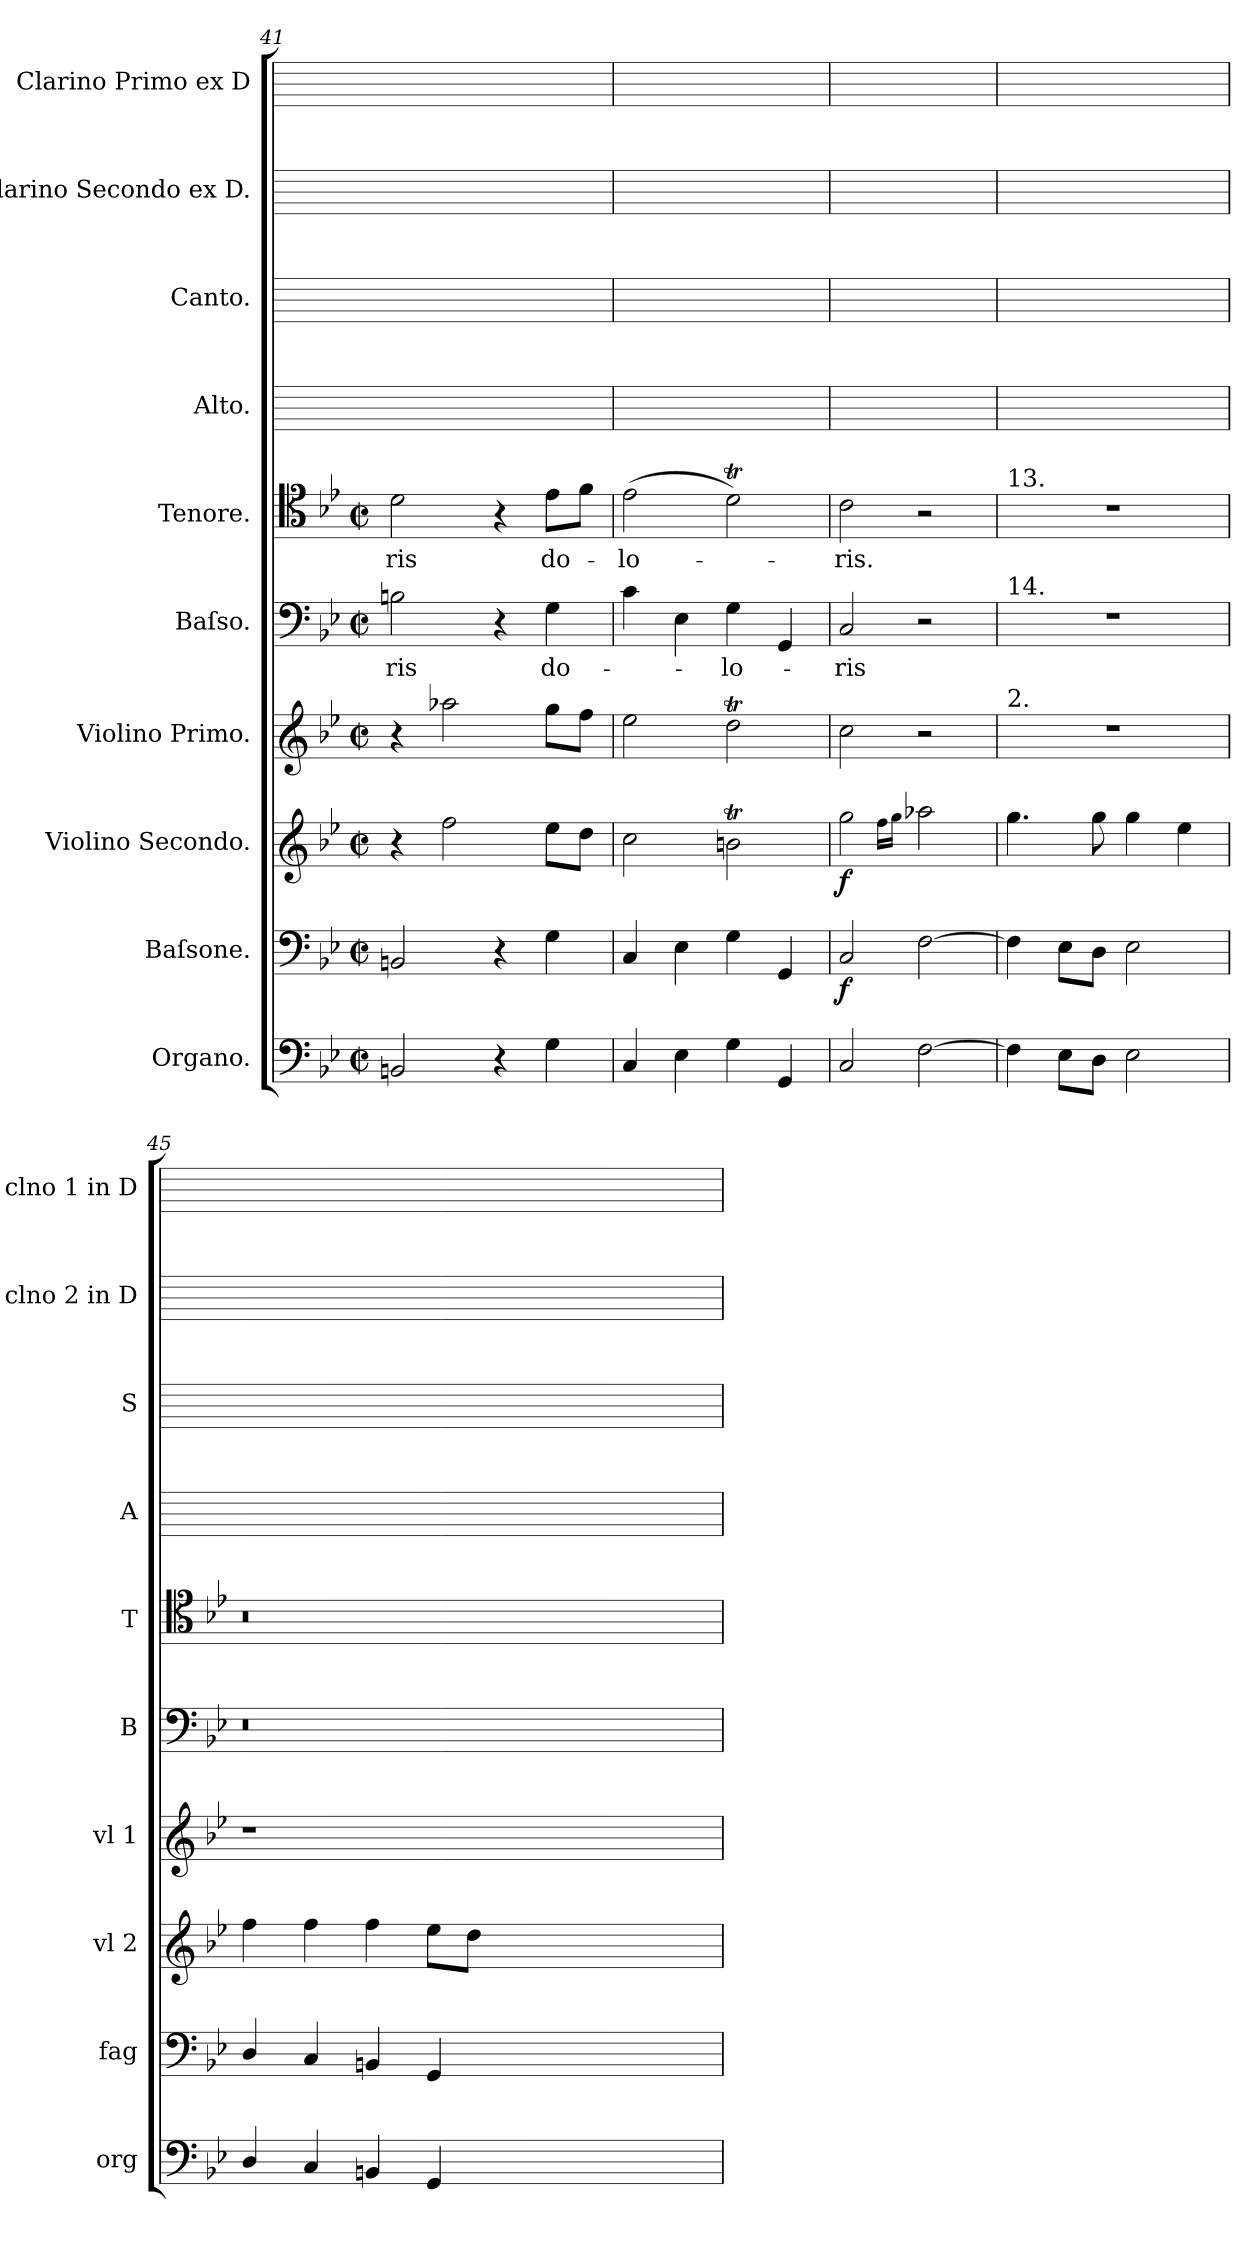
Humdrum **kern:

**kern	**kern	**dynam	**kern	**dynam	**kern	**kern	**text	**kern	**text	**kern	**kern	**kern	**kern
*part10	*part9	*part9	*part8	*part8	*part7	*part6	*part6	*part5	*part5	*part4	*part3	*part2	*part1
*staff10	*staff9	*staff9	*staff8	*staff8	*staff7	*staff6	*staff6	*staff5	*staff5	*staff4	*staff3	*staff2	*staff1
*I"Organo.	*I"Baſsone.	*	*I"Violino Secondo.	*	*I"Violino Primo.	*I"Baſso.	*	*I"Tenore.	*	*I"Alto.	*I"Canto.	*I"Clarino Secondo ex D.	*I"Clarino Primo ex D
*I'org	*I'fag	*	*I'vl 2	*	*I'vl 1	*I'B	*	*I'T	*	*I'A	*I'S	*I'clno 2 in D	*I'clno 1 in D
*clefF4	*clefF4	*	*clefG2	*	*clefG2	*clefF4	*	*clefC4	*	*	*	*	*
*k[b-e-]	*k[b-e-]	*	*k[b-e-]	*	*k[b-e-]	*k[b-e-]	*	*k[b-e-]	*	*	*	*	*
*g:	*g:	*	*g:	*	*g:	*g:	*	*g:	*	*	*	*	*
*M2/2	*M2/2	*	*M2/2	*	*M2/2	*M2/2	*	*M2/2	*	*	*	*	*
*met(c|)	*met(c|)	*	*met(c|)	*	*met(c|)	*met(c|)	*	*met(c|)	*	*	*	*	*
=41	=41	=41	=41	=41	=41	=41	=41	=41	=41	=41	=41	=41	=41
2BBn/	2BBn/	.	4r	.	4r	2Bn\	-ris	2d\	-ris	1ryy	1ryy	1ryy	1ryy
.	.	.	2ff\	.	2aa-X\	.	.	.	.	.	.	.	.
4r	4r	.	.	.	.	4r	.	4r	.	.	.	.	.
4G\	4G\	.	8ee-\L	.	8gg\L	4G\	do-	8e-\L	do-	.	.	.	.
.	.	.	8dd\J	.	8ff\J	.	.	8f\J	.	.	.	.	.
=42	=42	=42	=42	=42	=42	=42	=42	=42	=42	=42	=42	=42	=42
4C/	4C/	.	2cc\	.	2ee-\	4c\	.	(2e-\	-lo-	1ryy	1ryy	1ryy	1ryy
4E-\	4E-\	.	.	.	.	4E-\	.	.	.	.	.	.	.
4G\	4G\	.	2bnt\	.	2ddt\	4G\	-lo-	2dt\)	.	.	.	.	.
4GG/	4GG/	.	.	.	.	4GG/	.	.	.	.	.	.	.
=43	=43	=43	=43	=43	=43	=43	=43	=43	=43	=43	=43	=43	=43
2C/	2C/	f	2gg\	f	2cc\	2C/	-ris	2c\	-ris.	1ryy	1ryy	1ryy	1ryy
.	.	.	16qqff\LL	.	.	.	.	.	.	.	.	.	.
.	.	.	16qqgg\JJ	.	.	.	.	.	.	.	.	.	.
[2F\	[2F\	.	2aa-X\	.	2r	2r	.	2r	.	.	.	.	.
=44	=44	=44	=44	=44	=44	=44	=44	=44	=44	=44	=44	=44	=44
!	!	!	!	!	!	!	!	!LO:TX:a:t=13.	!	!	!	!	!
!	!	!	!	!	!	!LO:TX:a:t=14.	!	!	!	!	!	!	!
!	!	!	!	!	!LO:TX:a:t=2.	!	!	!	!	!	!	!	!
4F\]	4F\]	.	4.gg\	.	1r	1r	.	1r	.	1ryy	1ryy	1ryy	1ryy
8E-\L	8E-\L	.	.	.	.	.	.	.	.	.	.	.	.
8D\J	8D\J	.	8gg\	.	.	.	.	.	.	.	.	.	.
2E-\	2E-\	.	4gg\	.	.	.	.	.	.	.	.	.	.
.	.	.	4ee-\	.	.	.	.	.	.	.	.	.	.
=45	=45	=45	=45	=45	=45	=45	=45	=45	=45	=45	=45	=45	=45
4D/	4D/	.	4ff\	.	1r	0.r	.	0.r	.	1ryy	1ryy	1ryy	1ryy
4C/	4C/	.	4ff\	.	.	.	.	.	.	.	.	.	.
4BBn/	4BBn/	.	4ff\	.	.	.	.	.	.	.	.	.	.
4GG/	4GG/	.	8ee-\L	.	.	.	.	.	.	.	.	.	.
.	.	.	8dd\J	.	.	.	.	.	.	.	.	.	.
0ryy	0ryy	.	0ryy	.	0ryy	.	.	.	.	0ryy	0ryy	0ryy	0ryy
=	=	=	=	=	=	=	=	=	=	=	=	=	=
*-	*-	*-	*-	*-	*-	*-	*-	*-	*-	*-	*-	*-	*-
